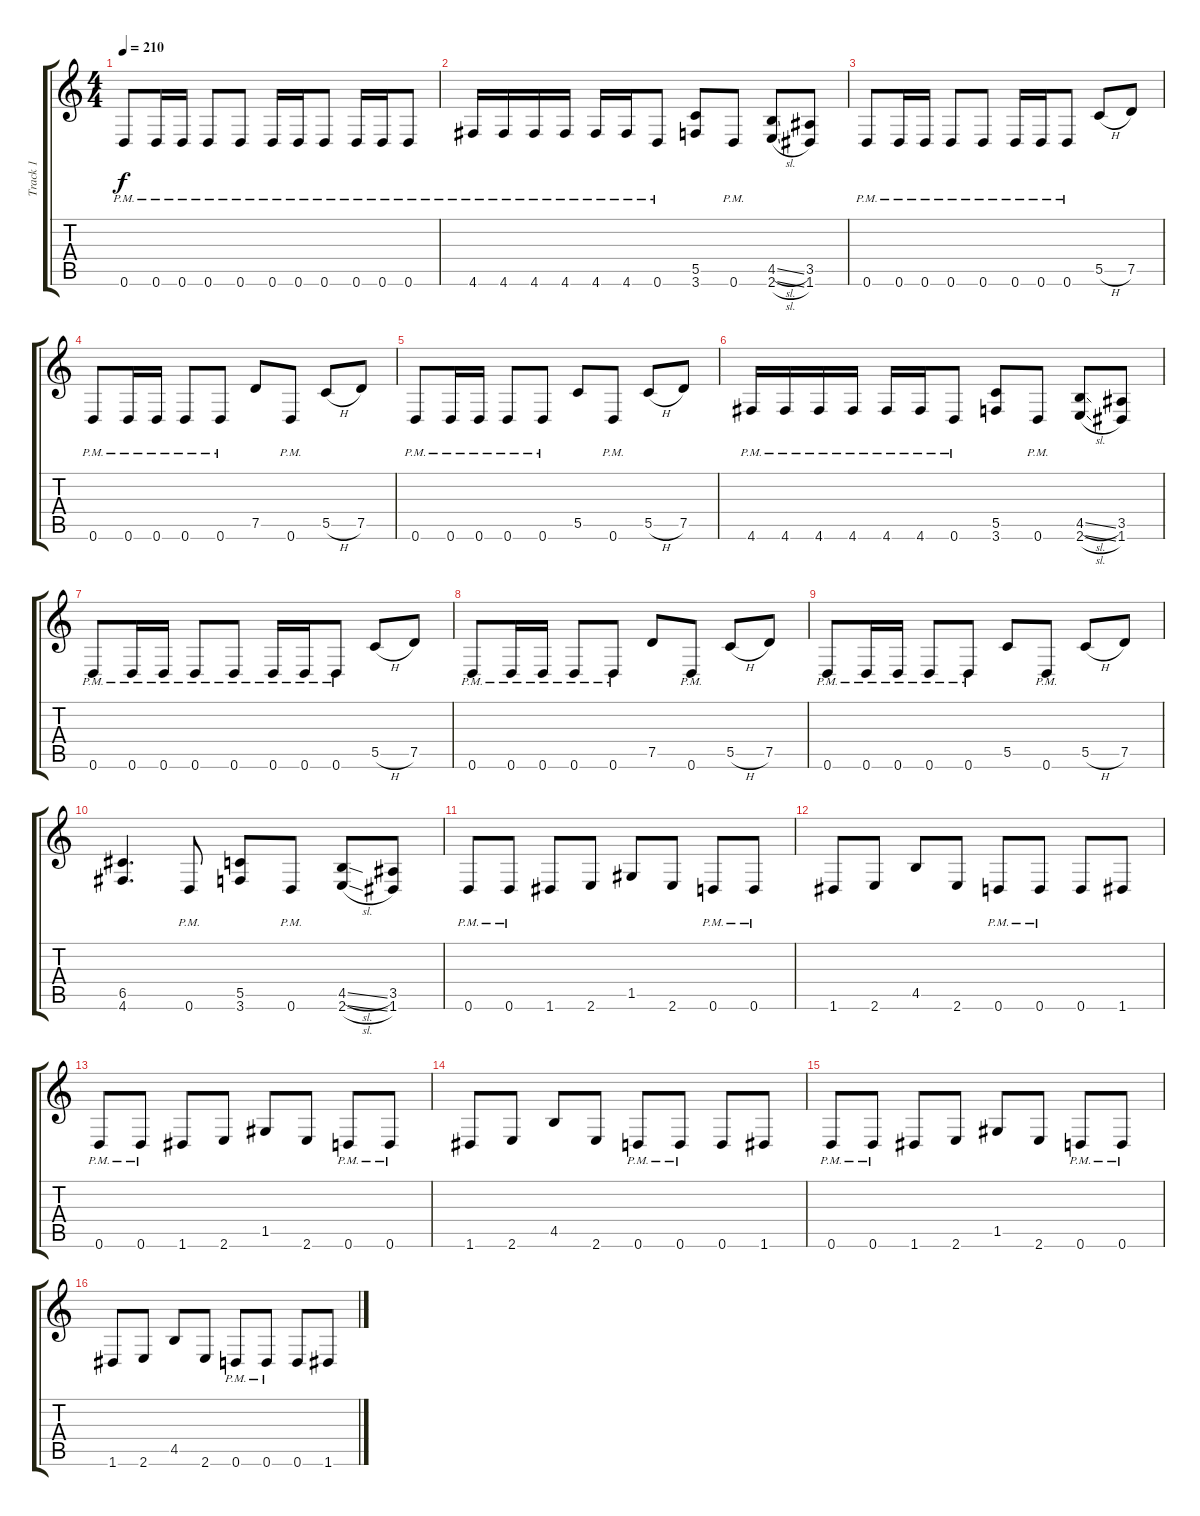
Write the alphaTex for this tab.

\track ("Track 1" "Track 1") {instrument overdrivenguitar}
\staff {score tabs}
\tuning (D4 A3 F3 C3 G2 D2) {hide}
\ts (4 4)
\tempo 210
\clef g2
\ks c
0.6{pm}.8{dy f} 0.6{pm}.16 0.6{pm}.16 0.6{pm}.8 0.6{pm}.8 0.6{pm}.16 0.6{pm}.16 0.6{pm}.8 0.6{pm}.16 0.6{pm}.16 0.6{pm}.8 |
4.6{pm}.16 4.6{pm}.16 4.6{pm}.16 4.6{pm}.16 4.6{pm}.16 4.6{pm}.16 0.6{pm}.8 (5.5 3.6).8 0.6{pm}.8 (4.5{sl} 2.6{sl}).8 (3.5 1.6).8 |
0.6{pm}.8 0.6{pm}.16 0.6{pm}.16 0.6{pm}.8 0.6{pm}.8 0.6{pm}.16 0.6{pm}.16 0.6{pm}.8 5.5{h}.8 7.5.8 |
0.6{pm}.8 0.6{pm}.16 0.6{pm}.16 0.6{pm}.8 0.6{pm}.8 7.5.8 0.6{pm}.8 5.5{h}.8 7.5.8 |
0.6{pm}.8 0.6{pm}.16 0.6{pm}.16 0.6{pm}.8 0.6{pm}.8 5.5.8 0.6{pm}.8 5.5{h}.8 7.5.8 |
4.6{pm}.16 4.6{pm}.16 4.6{pm}.16 4.6{pm}.16 4.6{pm}.16 4.6{pm}.16 0.6{pm}.8 (5.5 3.6).8 0.6{pm}.8 (4.5{sl} 2.6{sl}).8 (3.5 1.6).8 |
0.6{pm}.8 0.6{pm}.16 0.6{pm}.16 0.6{pm}.8 0.6{pm}.8 0.6{pm}.16 0.6{pm}.16 0.6{pm}.8 5.5{h}.8 7.5.8 |
0.6{pm}.8 0.6{pm}.16 0.6{pm}.16 0.6{pm}.8 0.6{pm}.8 7.5.8 0.6{pm}.8 5.5{h}.8 7.5.8 |
0.6{pm}.8 0.6{pm}.16 0.6{pm}.16 0.6{pm}.8 0.6{pm}.8 5.5.8 0.6{pm}.8 5.5{h}.8 7.5.8 |
(6.5 4.6).4{d} 0.6{pm}.8 (5.5 3.6).8 0.6{pm}.8 (4.5{sl} 2.6{sl}).8 (3.5 1.6).8 |
0.6{pm}.8 0.6{pm}.8 1.6.8 2.6.8 1.5.8 2.6.8 0.6{pm}.8 0.6{pm}.8 |
1.6.8 2.6.8 4.5.8 2.6.8 0.6{pm}.8 0.6{pm}.8 0.6.8 1.6.8 |
0.6{pm}.8 0.6{pm}.8 1.6.8 2.6.8 1.5.8 2.6.8 0.6{pm}.8 0.6{pm}.8 |
1.6.8 2.6.8 4.5.8 2.6.8 0.6{pm}.8 0.6{pm}.8 0.6.8 1.6.8 |
0.6{pm}.8 0.6{pm}.8 1.6.8 2.6.8 1.5.8 2.6.8 0.6{pm}.8 0.6{pm}.8 |
1.6.8 2.6.8 4.5.8 2.6.8 0.6{pm}.8 0.6{pm}.8 0.6.8 1.6.8
